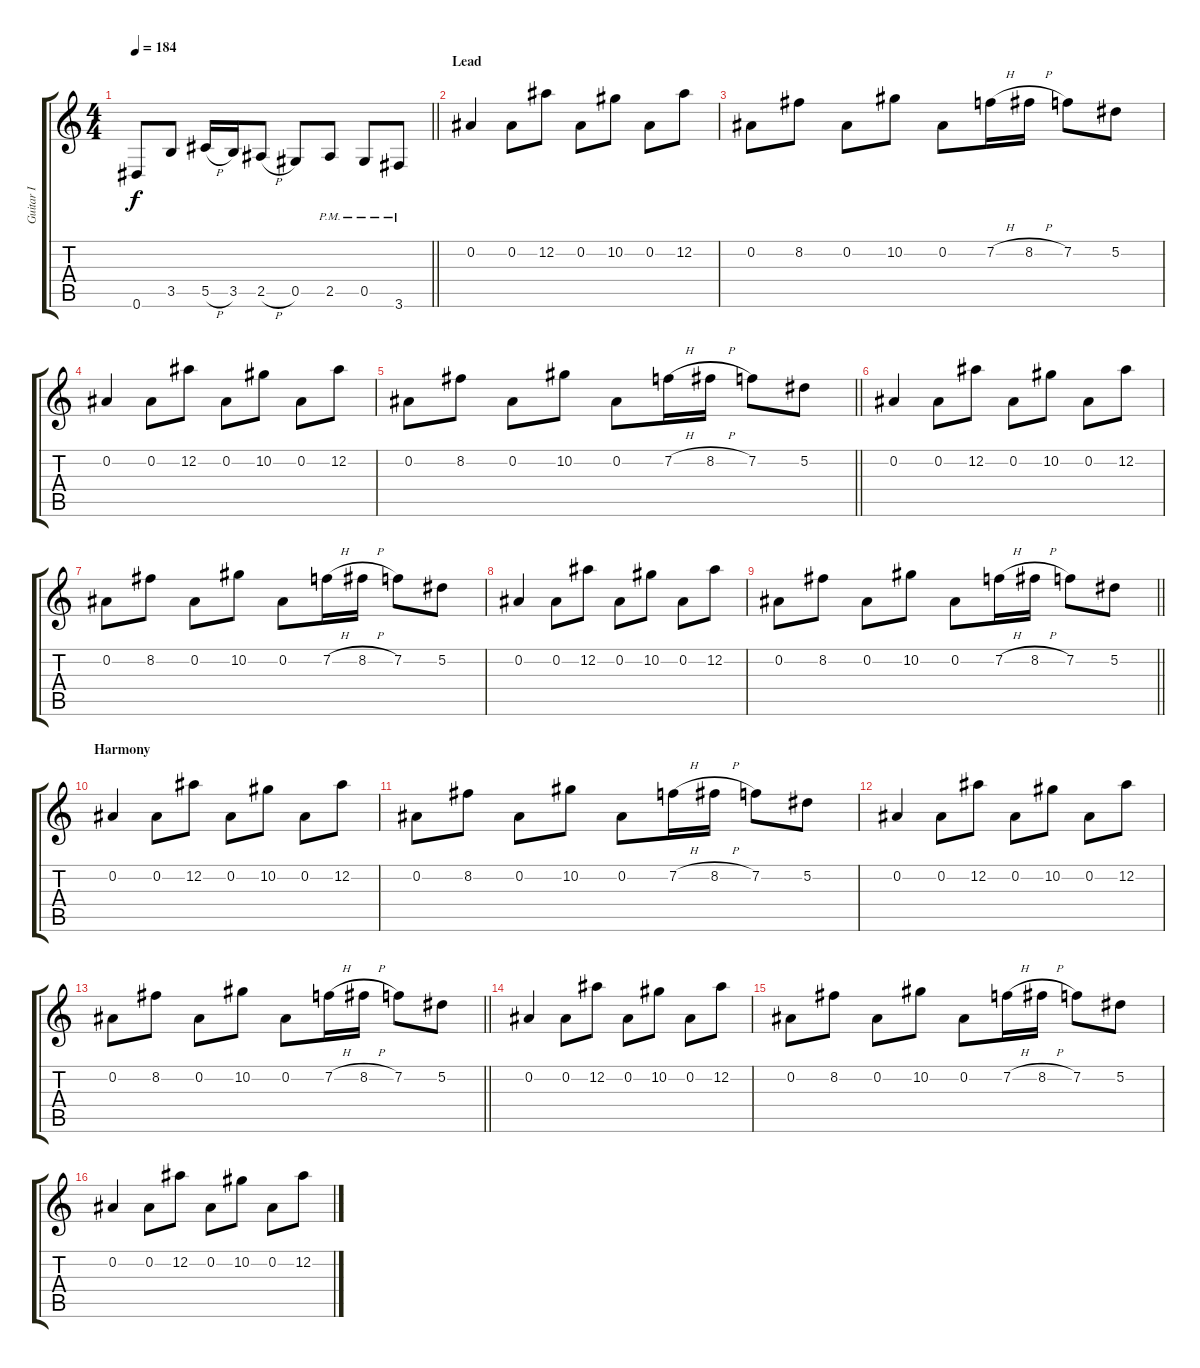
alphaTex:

\track ("Guitar I" "Guitar I") {instrument distortionguitar}
\staff {score tabs}
\tuning (Eb4 Bb3 Gb3 Db3 Ab2 Eb2) {hide}
\ts (4 4)
\tempo 184
\clef g2
\barLineRight lightlight
\ks c
0.6.8{dy f} 3.5.8 5.5{h}.16 3.5.16 2.5{h}.8 0.5.8 2.5{pm}.8 0.5{pm}.8 3.6{pm}.8 |
\section ("" "Lead")
0.2.4 0.2.8 12.2.8 0.2.8 10.2.8 0.2.8 12.2.8 |
0.2.8 8.2.8 0.2.8 10.2.8 0.2.8 7.2{h}.16 8.2{h}.16 7.2.8 5.2.8 |
0.2.4 0.2.8 12.2.8 0.2.8 10.2.8 0.2.8 12.2.8 |
\barLineRight lightlight
0.2.8 8.2.8 0.2.8 10.2.8 0.2.8 7.2{h}.16 8.2{h}.16 7.2.8 5.2.8 |
\section ("" "")
0.2.4 0.2.8 12.2.8 0.2.8 10.2.8 0.2.8 12.2.8 |
0.2.8 8.2.8 0.2.8 10.2.8 0.2.8 7.2{h}.16 8.2{h}.16 7.2.8 5.2.8 |
0.2.4 0.2.8 12.2.8 0.2.8 10.2.8 0.2.8 12.2.8 |
\barLineRight lightlight
0.2.8 8.2.8 0.2.8 10.2.8 0.2.8 7.2{h}.16 8.2{h}.16 7.2.8 5.2.8 |
\section ("" "Harmony")
0.2.4 0.2.8 12.2.8 0.2.8 10.2.8 0.2.8 12.2.8 |
0.2.8 8.2.8 0.2.8 10.2.8 0.2.8 7.2{h}.16 8.2{h}.16 7.2.8 5.2.8 |
0.2.4 0.2.8 12.2.8 0.2.8 10.2.8 0.2.8 12.2.8 |
\barLineRight lightlight
0.2.8 8.2.8 0.2.8 10.2.8 0.2.8 7.2{h}.16 8.2{h}.16 7.2.8 5.2.8 |
\section ("" "")
0.2.4 0.2.8 12.2.8 0.2.8 10.2.8 0.2.8 12.2.8 |
0.2.8 8.2.8 0.2.8 10.2.8 0.2.8 7.2{h}.16 8.2{h}.16 7.2.8 5.2.8 |
0.2.4 0.2.8 12.2.8 0.2.8 10.2.8 0.2.8 12.2.8
